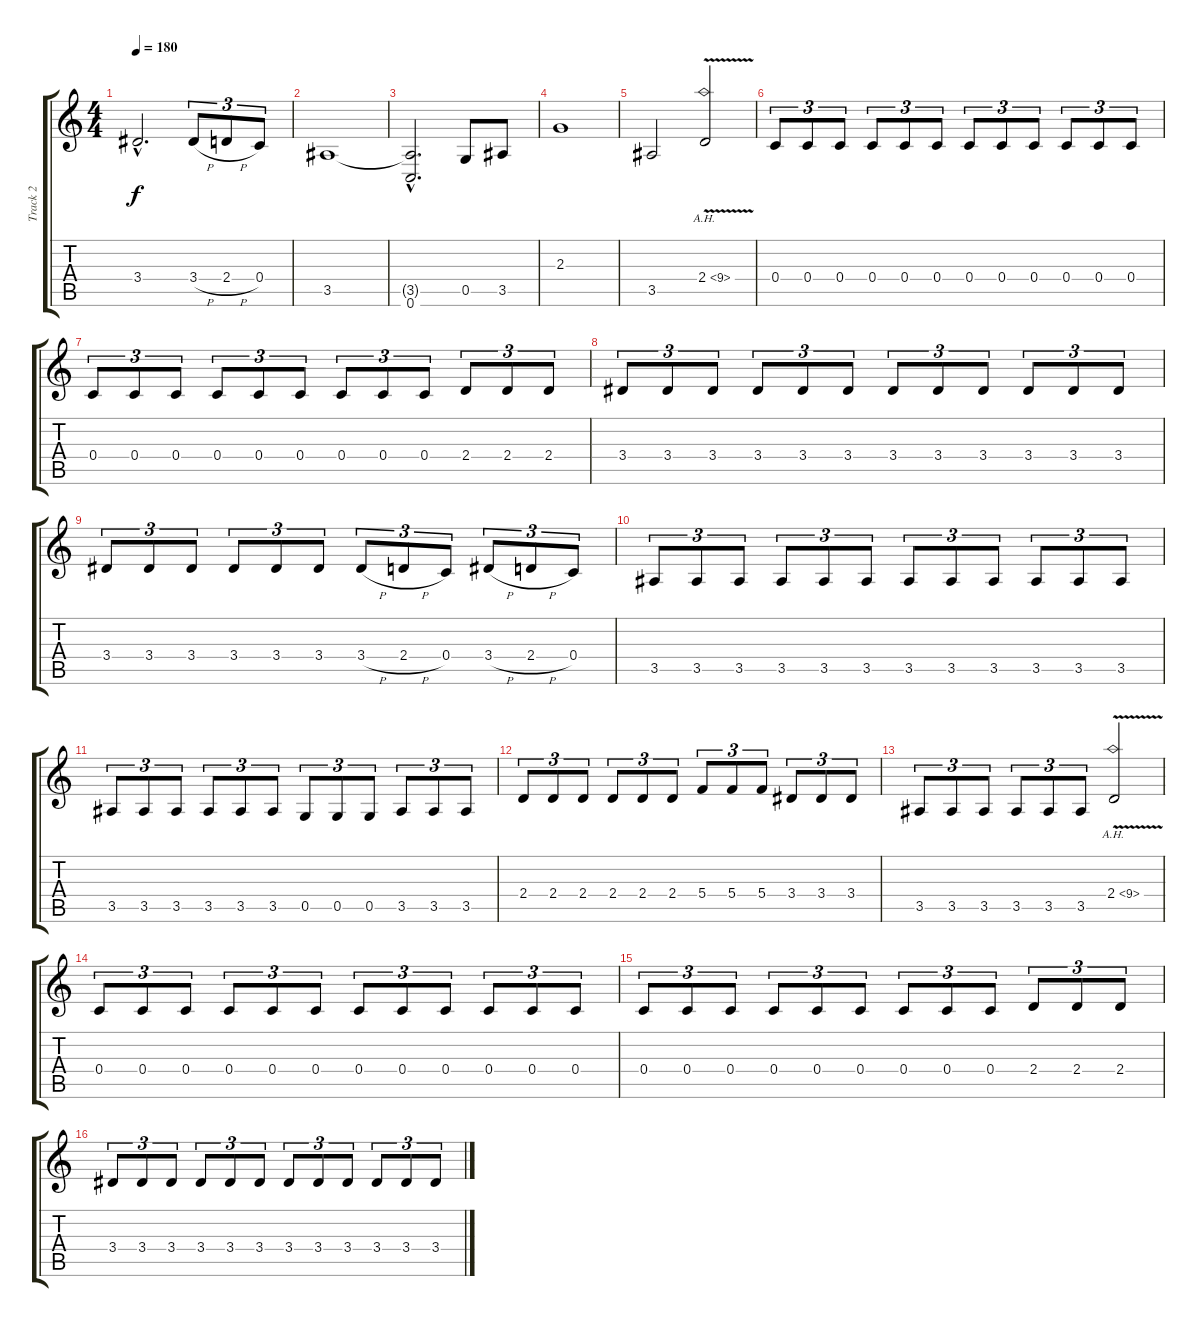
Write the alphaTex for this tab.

\track ("Track 2" "Track 2") {instrument distortionguitar}
\staff {score tabs}
\tuning (D4 A3 F3 C3 G2 C2) {hide}
\ts (4 4)
\tempo 180
\clef g2
\ks c
3.4{hac t}.2{d dy f} 3.4{h}.8{tu (3 2)} 2.4{h}.8{tu (3 2)} 0.4.8{tu (3 2)} |
3.5.1 |
(3.5{hac t} 0.6{hac}).2{d} 0.5.8 3.5.8 |
2.3.1{volume 13} |
3.5.2{volume 16} 2.4{ah 7 v}.2 |
0.4.8{tu (3 2) balance 13} 0.4.8{tu (3 2)} 0.4.8{tu (3 2)} 0.4.8{tu (3 2)} 0.4.8{tu (3 2)} 0.4.8{tu (3 2)} 0.4.8{tu (3 2)} 0.4.8{tu (3 2)} 0.4.8{tu (3 2)} 0.4.8{tu (3 2)} 0.4.8{tu (3 2)} 0.4.8{tu (3 2)} |
0.4.8{tu (3 2)} 0.4.8{tu (3 2)} 0.4.8{tu (3 2)} 0.4.8{tu (3 2)} 0.4.8{tu (3 2)} 0.4.8{tu (3 2)} 0.4.8{tu (3 2)} 0.4.8{tu (3 2)} 0.4.8{tu (3 2)} 2.4.8{tu (3 2)} 2.4.8{tu (3 2)} 2.4.8{tu (3 2)} |
3.4.8{tu (3 2)} 3.4.8{tu (3 2)} 3.4.8{tu (3 2)} 3.4.8{tu (3 2)} 3.4.8{tu (3 2)} 3.4.8{tu (3 2)} 3.4.8{tu (3 2)} 3.4.8{tu (3 2)} 3.4.8{tu (3 2)} 3.4.8{tu (3 2)} 3.4.8{tu (3 2)} 3.4.8{tu (3 2)} |
3.4.8{tu (3 2)} 3.4.8{tu (3 2)} 3.4.8{tu (3 2)} 3.4.8{tu (3 2)} 3.4.8{tu (3 2)} 3.4.8{tu (3 2)} 3.4{h}.8{tu (3 2)} 2.4{h}.8{tu (3 2)} 0.4.8{tu (3 2)} 3.4{h}.8{tu (3 2)} 2.4{h}.8{tu (3 2)} 0.4.8{tu (3 2)} |
3.5.8{tu (3 2)} 3.5.8{tu (3 2)} 3.5.8{tu (3 2)} 3.5.8{tu (3 2)} 3.5.8{tu (3 2)} 3.5.8{tu (3 2)} 3.5.8{tu (3 2)} 3.5.8{tu (3 2)} 3.5.8{tu (3 2)} 3.5.8{tu (3 2)} 3.5.8{tu (3 2)} 3.5.8{tu (3 2)} |
3.5.8{tu (3 2)} 3.5.8{tu (3 2)} 3.5.8{tu (3 2)} 3.5.8{tu (3 2)} 3.5.8{tu (3 2)} 3.5.8{tu (3 2)} 0.5.8{tu (3 2)} 0.5.8{tu (3 2)} 0.5.8{tu (3 2)} 3.5.8{tu (3 2)} 3.5.8{tu (3 2)} 3.5.8{tu (3 2)} |
2.4.8{tu (3 2)} 2.4.8{tu (3 2)} 2.4.8{tu (3 2)} 2.4.8{tu (3 2)} 2.4.8{tu (3 2)} 2.4.8{tu (3 2)} 5.4.8{tu (3 2)} 5.4.8{tu (3 2)} 5.4.8{tu (3 2)} 3.4.8{tu (3 2)} 3.4.8{tu (3 2)} 3.4.8{tu (3 2)} |
3.5.8{tu (3 2)} 3.5.8{tu (3 2)} 3.5.8{tu (3 2)} 3.5.8{tu (3 2)} 3.5.8{tu (3 2)} 3.5.8{tu (3 2)} 2.4{ah 7 v}.2 |
0.4.8{tu (3 2) balance 13} 0.4.8{tu (3 2)} 0.4.8{tu (3 2)} 0.4.8{tu (3 2)} 0.4.8{tu (3 2)} 0.4.8{tu (3 2)} 0.4.8{tu (3 2)} 0.4.8{tu (3 2)} 0.4.8{tu (3 2)} 0.4.8{tu (3 2)} 0.4.8{tu (3 2)} 0.4.8{tu (3 2)} |
0.4.8{tu (3 2)} 0.4.8{tu (3 2)} 0.4.8{tu (3 2)} 0.4.8{tu (3 2)} 0.4.8{tu (3 2)} 0.4.8{tu (3 2)} 0.4.8{tu (3 2)} 0.4.8{tu (3 2)} 0.4.8{tu (3 2)} 2.4.8{tu (3 2)} 2.4.8{tu (3 2)} 2.4.8{tu (3 2)} |
3.4.8{tu (3 2)} 3.4.8{tu (3 2)} 3.4.8{tu (3 2)} 3.4.8{tu (3 2)} 3.4.8{tu (3 2)} 3.4.8{tu (3 2)} 3.4.8{tu (3 2)} 3.4.8{tu (3 2)} 3.4.8{tu (3 2)} 3.4.8{tu (3 2)} 3.4.8{tu (3 2)} 3.4.8{tu (3 2)}
